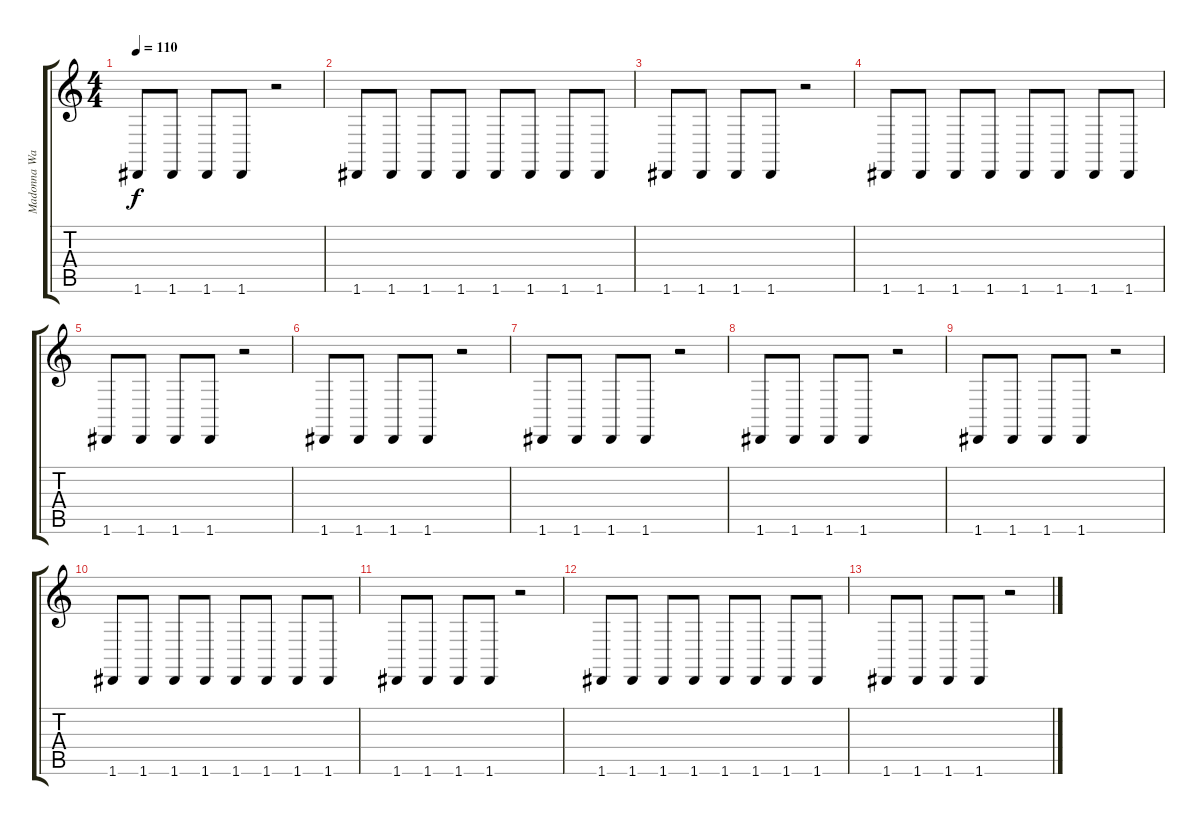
\track ("Madonna Wayne Gacy" "Madonna Wa") {instrument lead2sawtooth}
\staff {score tabs}
\tuning (E4 B3 G3 D3 A2 D2) {hide}
\ts (4 4)
\tempo 110
\clef g2
\ks c
1.6.8{dy f} 1.6.8 1.6.8 1.6.8 r.2 |
1.6.8 1.6.8 1.6.8 1.6.8 1.6.8 1.6.8 1.6.8 1.6.8 |
1.6.8 1.6.8 1.6.8 1.6.8 r.2 |
1.6.8 1.6.8 1.6.8 1.6.8 1.6.8 1.6.8 1.6.8 1.6.8 |
1.6.8 1.6.8 1.6.8 1.6.8 r.2 |
1.6.8 1.6.8 1.6.8 1.6.8 r.2 |
1.6.8 1.6.8 1.6.8 1.6.8 r.2 |
1.6.8 1.6.8 1.6.8 1.6.8 r.2 |
1.6.8 1.6.8 1.6.8 1.6.8 r.2 |
1.6.8 1.6.8 1.6.8 1.6.8 1.6.8 1.6.8 1.6.8 1.6.8 |
1.6.8 1.6.8 1.6.8 1.6.8 r.2 |
1.6.8 1.6.8 1.6.8 1.6.8 1.6.8 1.6.8 1.6.8 1.6.8 |
1.6.8 1.6.8 1.6.8 1.6.8 r.2
